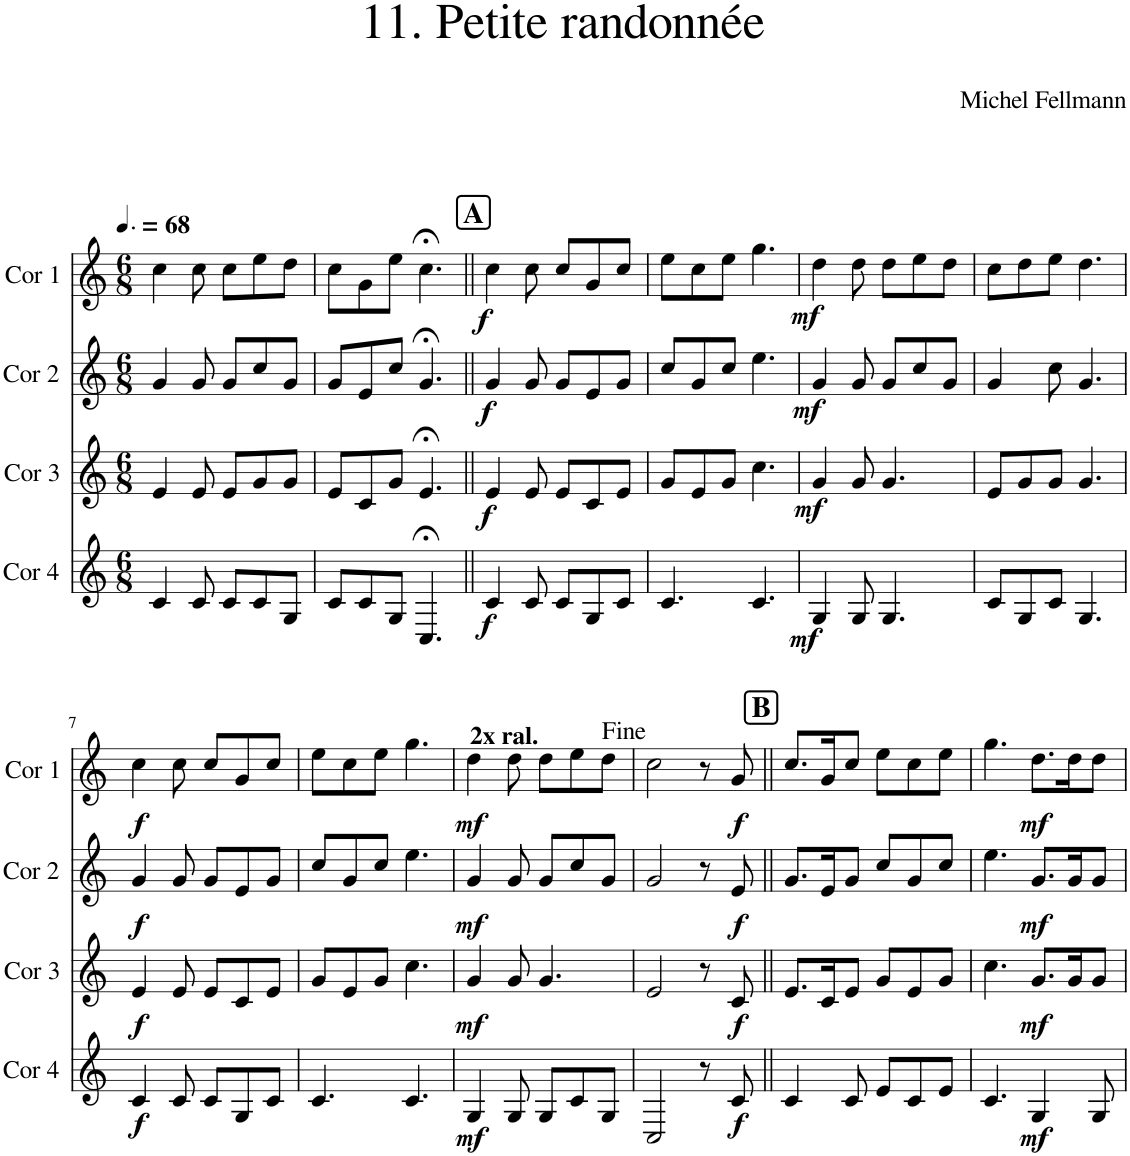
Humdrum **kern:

**kern	**dynam	**kern	**dynam	**kern	**dynam	**kern	**dynam
*part4	*part4	*part3	*part3	*part2	*part2	*part1	*part1
*staff4	*staff4	*staff3	*staff3	*staff2	*staff2	*staff1	*staff1
*I"Cor 4	*	*I"Cor 3	*	*I"Cor 2	*	*I"Cor 1	*
*I'Cor 4	*	*I'Cor 3	*	*I'Cor 2	*	*I'Cor 1	*
*clefG2	*	*clefG2	*	*clefG2	*	*clefG2	*
*Trd4c7	*	*Trd4c7	*	*Trd4c7	*	*Trd4c7	*
*k[]	*	*k[]	*	*k[]	*	*k[]	*
*M6/8	*	*M6/8	*	*M6/8	*	*M6/8	*
*MM102	*	*MM102	*	*MM102	*	*MM102	*
=1	=1	=1	=1	=1	=1	=1	=1
4c/	.	4e/	.	4g/	.	4cc\	.
8c/	.	8e/	.	8g/	.	8cc\	.
8c/L	.	8e/L	.	8g/L	.	8cc\L	.
8c/	.	8g/	.	8cc/	.	8ee\	.
8G/J	.	8g/J	.	8g/J	.	8dd\J	.
=2	=2	=2	=2	=2	=2	=2	=2
8c/L	.	8e/L	.	8g/L	.	8cc\L	.
8c/	.	8c/	.	8e/	.	8g\	.
8G/J	.	8g/J	.	8cc/J	.	8ee\J	.
4.C;</	.	4.e;</	.	4.g;</	.	4.cc;<\	.
!!LO:REH:place=s1:a:B:cj:fs=14:t=A
=3||	=3||	=3||	=3||	=3||	=3||	=3||	=3||
!	!LO:DY:b	!	!LO:DY:b	!	!LO:DY:b	!	!LO:DY:b
4c/	f	4e/	f	4g/	f	4cc\	f
8c/	.	8e/	.	8g/	.	8cc\	.
8c/L	.	8e/L	.	8g/L	.	8cc/L	.
8G/	.	8c/	.	8e/	.	8g/	.
8c/J	.	8e/J	.	8g/J	.	8cc/J	.
=4	=4	=4	=4	=4	=4	=4	=4
4.c/	.	8g/L	.	8cc/L	.	8ee\L	.
.	.	8e/	.	8g/	.	8cc\	.
.	.	8g/J	.	8cc/J	.	8ee\J	.
4.c/	.	4.cc\	.	4.ee\	.	4.gg\	.
=5	=5	=5	=5	=5	=5	=5	=5
!	!LO:DY:b	!	!LO:DY:b	!	!LO:DY:b	!	!LO:DY:b
4G/	mf	4g/	mf	4g/	mf	4dd\	mf
8G/	.	8g/	.	8g/	.	8dd\	.
4.G/	.	4.g/	.	8g/L	.	8dd\L	.
.	.	.	.	8cc/	.	8ee\	.
.	.	.	.	8g/J	.	8dd\J	.
=6	=6	=6	=6	=6	=6	=6	=6
8c/L	.	8e/L	.	4g/	.	8cc\L	.
8G/	.	8g/	.	.	.	8dd\	.
8c/J	.	8g/J	.	8cc\	.	8ee\J	.
4.G/	.	4.g/	.	4.g/	.	4.dd\	.
!!LO:LB:g=z
=7	=7	=7	=7	=7	=7	=7	=7
!	!LO:DY:b	!	!LO:DY:b	!	!LO:DY:b	!	!LO:DY:b
4c/	f	4e/	f	4g/	f	4cc\	f
8c/	.	8e/	.	8g/	.	8cc\	.
8c/L	.	8e/L	.	8g/L	.	8cc/L	.
8G/	.	8c/	.	8e/	.	8g/	.
8c/J	.	8e/J	.	8g/J	.	8cc/J	.
=8	=8	=8	=8	=8	=8	=8	=8
4.c/	.	8g/L	.	8cc/L	.	8ee\L	.
.	.	8e/	.	8g/	.	8cc\	.
.	.	8g/J	.	8cc/J	.	8ee\J	.
4.c/	.	4.cc\	.	4.ee\	.	4.gg\	.
=9	=9	=9	=9	=9	=9	=9	=9
!	!	!	!	!	!	!LO:TX:a:B:t=2x ral.	!
!	!LO:DY:b	!	!LO:DY:b	!	!LO:DY:b	!	!LO:DY:b
4G/	mf	4g/	mf	4g/	mf	4dd\	mf
8G/	.	8g/	.	8g/	.	8dd\	.
8G/L	.	4.g/	.	8g/L	.	8dd\L	.
8c/	.	.	.	8cc/	.	8ee\	.
8G/J	.	.	.	8g/J	.	8dd\J	.
=10	=10	=10	=10	=10	=10	=10	=10
2C/	.	2e/	.	2g/	.	2cc\	.
8r	.	8r	.	8r	.	8r	.
!	!LO:DY:b	!	!LO:DY:b	!	!LO:DY:b	!	!LO:DY:b
8c/	f	8c/	f	8e/	f	8g/	f
!!LO:REH:place=s1:a:B:cj:fs=14:t=B
=11||	=11||	=11||	=11||	=11||	=11||	=11||	=11||
4c/	.	8.e/L	.	8.g/L	.	8.cc/L	.
.	.	16c/K	.	16e/K	.	16g/K	.
8c/	.	8e/J	.	8g/J	.	8cc/J	.
8e/L	.	8g/L	.	8cc/L	.	8ee\L	.
8c/	.	8e/	.	8g/	.	8cc\	.
8e/J	.	8g/J	.	8cc/J	.	8ee\J	.
=12	=12	=12	=12	=12	=12	=12	=12
4.c/	.	4.cc\	.	4.ee\	.	4.gg\	.
!	!LO:DY:b	!	!LO:DY:b	!	!LO:DY:b	!	!LO:DY:b
4G/	mf	8.g/L	mf	8.g/L	mf	8.dd\L	mf
.	.	16g/K	.	16g/K	.	16dd\K	.
8G/	.	8g/J	.	8g/J	.	8dd\J	.
=	=	=	=	=	=	=	=
*-	*-	*-	*-	*-	*-	*-	*-
